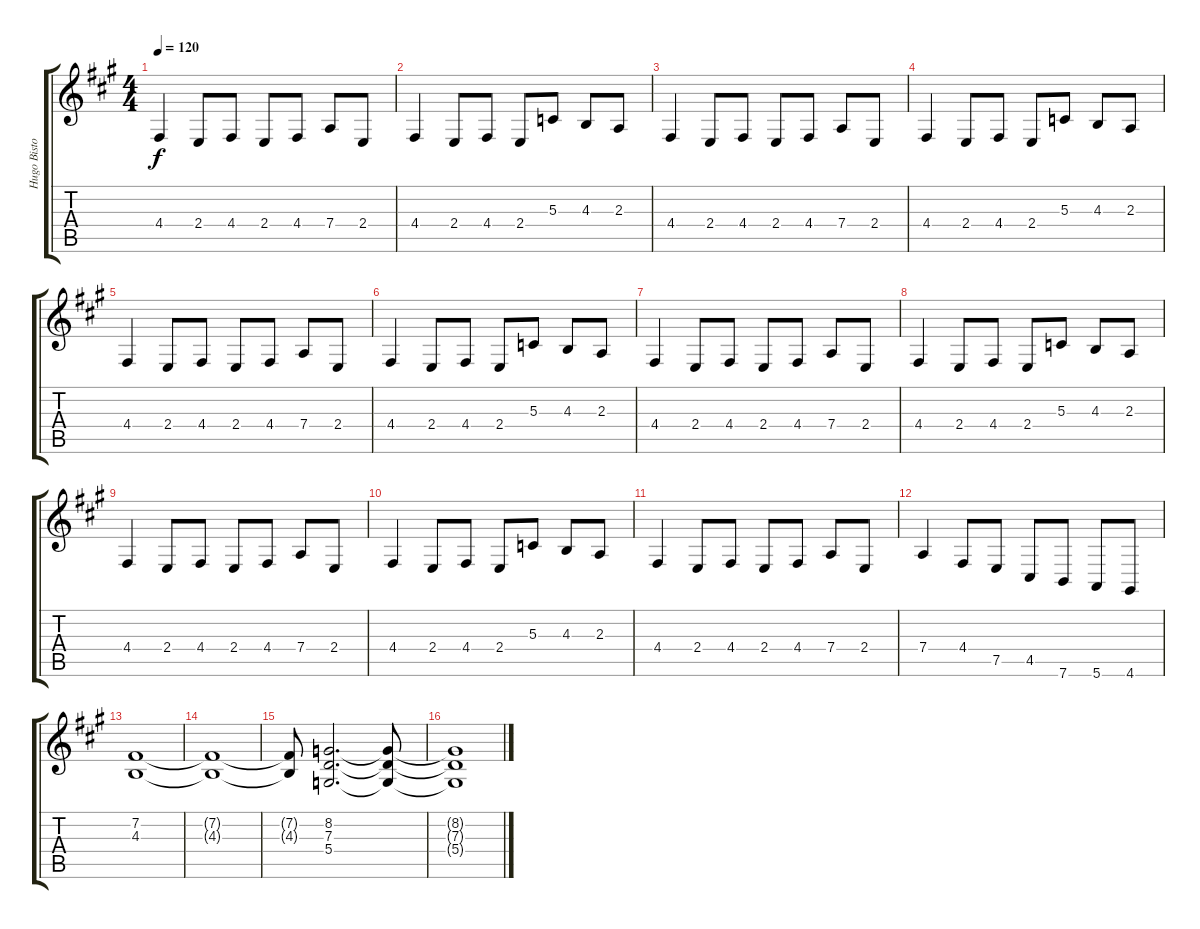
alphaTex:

\track ("Hugo Bistolfi" "Hugo Bisto") {instrument synthstrings2}
\staff {score tabs}
\tuning (E4 B3 G3 D3 A2 E2) {hide}
\ts (4 4)
\tempo 120
\clef g2
\ks a
4.4.4{dy f instrument stringensemble2} 2.4.8 4.4.8 2.4.8 4.4.8 7.4.8 2.4.8 |
4.4.4 2.4.8 4.4.8 2.4.8 5.3.8 4.3.8 2.3.8 |
4.4.4 2.4.8 4.4.8 2.4.8 4.4.8 7.4.8 2.4.8 |
4.4.4 2.4.8 4.4.8 2.4.8 5.3.8 4.3.8 2.3.8 |
4.4.4 2.4.8 4.4.8 2.4.8 4.4.8 7.4.8 2.4.8 |
4.4.4 2.4.8 4.4.8 2.4.8 5.3.8 4.3.8 2.3.8 |
4.4.4 2.4.8 4.4.8 2.4.8 4.4.8 7.4.8 2.4.8 |
4.4.4 2.4.8 4.4.8 2.4.8 5.3.8 4.3.8 2.3.8 |
4.4.4 2.4.8 4.4.8 2.4.8 4.4.8 7.4.8 2.4.8 |
4.4.4 2.4.8 4.4.8 2.4.8 5.3.8 4.3.8 2.3.8 |
4.4.4 2.4.8 4.4.8 2.4.8 4.4.8 7.4.8 2.4.8 |
7.4.4 4.4.8 7.5.8 4.5.8 7.6.8 5.6.8 4.6.8 |
(7.2 4.3).1{instrument synthstrings2} |
(7.2{t} 4.3{t}).1 |
(7.2{t} 4.3{t}).8 (8.2 7.3 5.4).2{d} (8.2{t} 7.3{t} 5.4{t}).8 |
(8.2{t} 7.3{t} 5.4{t}).1
